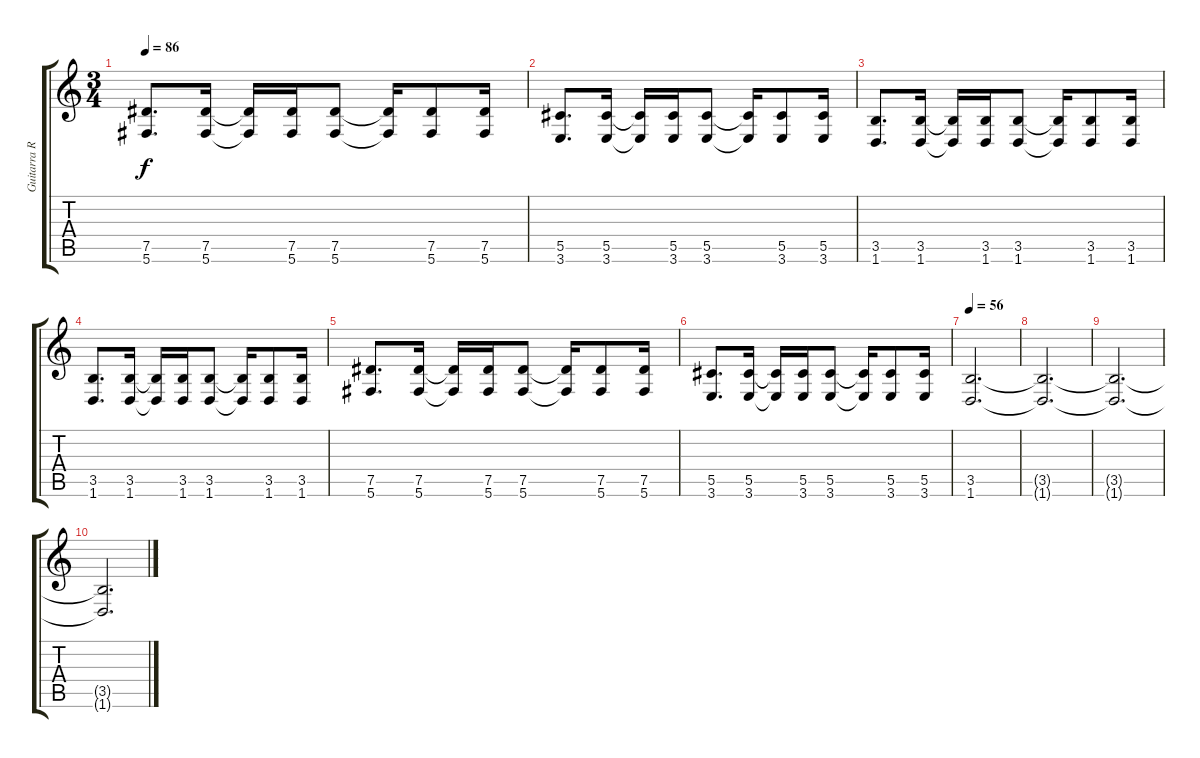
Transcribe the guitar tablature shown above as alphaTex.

\track ("Guitarra Ritmica" "Guitarra R") {instrument electricguitarclean}
\staff {score tabs}
\tuning (Eb4 Bb3 Gb3 Db3 Ab2 Db2) {hide}
\ts (3 4)
\tempo 86
\clef g2
\ks c
(7.5 5.6).8{d dy f} (7.5 5.6).16 (7.5{t} 5.6{t}).16 (7.5 5.6).16 (7.5 5.6).8 (7.5{t} 5.6{t}).16 (7.5 5.6).8 (7.5 5.6).16 |
(5.5 3.6).8{d} (5.5 3.6).16 (5.5{t} 3.6{t}).16 (5.5 3.6).16 (5.5 3.6).8 (5.5{t} 3.6{t}).16 (5.5 3.6).8 (5.5 3.6).16 |
(3.5 1.6).8{d} (3.5 1.6).16 (3.5{t} 1.6{t}).16 (3.5 1.6).16 (3.5 1.6).8 (3.5{t} 1.6{t}).16 (3.5 1.6).8 (3.5 1.6).16 |
(3.5 1.6).8{d} (3.5 1.6).16 (3.5{t} 1.6{t}).16 (3.5 1.6).16 (3.5 1.6).8 (3.5{t} 1.6{t}).16 (3.5 1.6).8 (3.5 1.6).16 |
(7.5 5.6).8{d} (7.5 5.6).16 (7.5{t} 5.6{t}).16 (7.5 5.6).16 (7.5 5.6).8 (7.5{t} 5.6{t}).16 (7.5 5.6).8 (7.5 5.6).16 |
(5.5 3.6).8{d} (5.5 3.6).16 (5.5{t} 3.6{t}).16 (5.5 3.6).16 (5.5 3.6).8 (5.5{t} 3.6{t}).16 (5.5 3.6).8 (5.5 3.6).16 |
\tempo 56
(3.5 1.6).2{d volume 0} |
(3.5{t} 1.6{t}).2{d} |
(3.5{t} 1.6{t}).2{d} |
(3.5{t} 1.6{t}).2{d}
